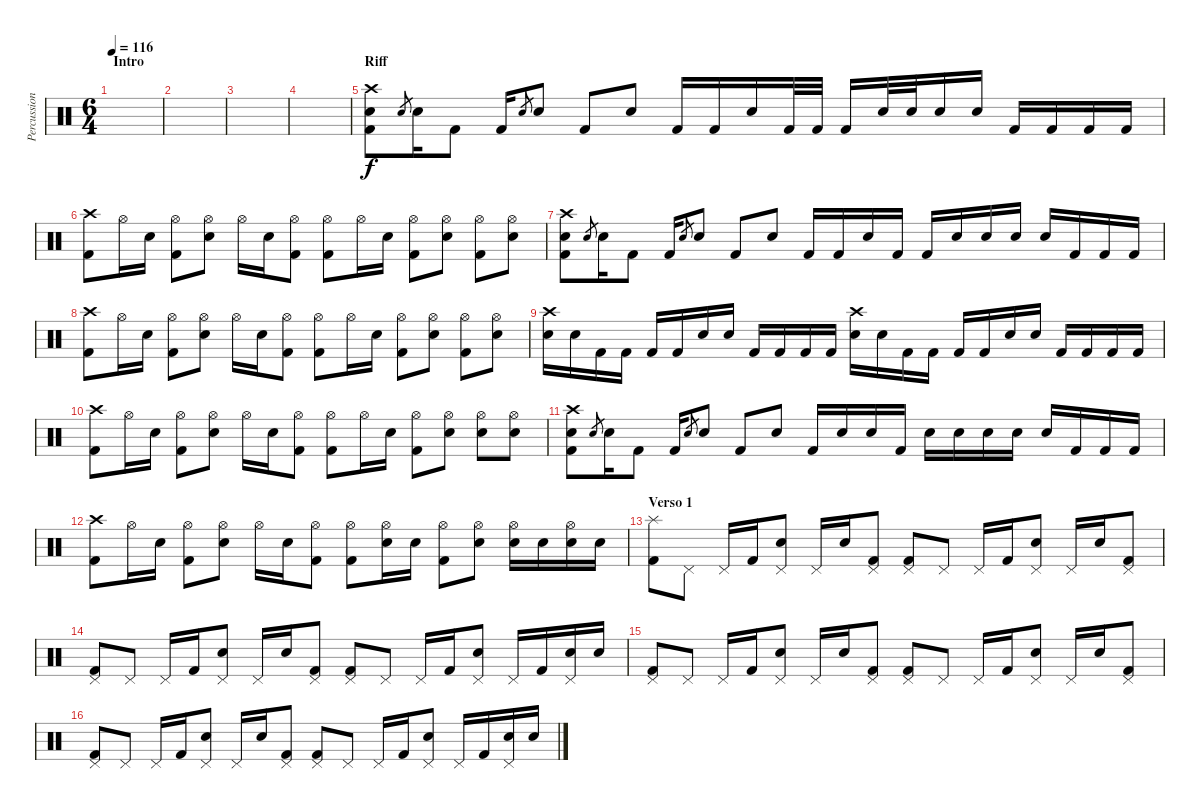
\track ("Percussioni" "Percussion") {instrument percussion}
\staff {score}
\articulation defaults
\ts (6 4)
\section ("" "Intro")
\tempo 116
\clef neutral
\ks c
|
|
|
|
\section ("" "Riff")
("Crash high (hit)" "Snare (hit) 2" "Kick (hit) 2").8 "Snare (hit) 2".8{gr} "Electric Snare (hit)".16 "Kick (hit) 2".8 "Kick (hit) 2".16 "Snare (hit) 2".8{gr} "Electric Snare (hit)".8 "Kick (hit) 2".8 "Electric Snare (hit)".8 "Kick (hit) 2".16 "Kick (hit) 2".16 "Electric Snare (hit)".16 "Kick (hit) 2".32 "Kick (hit) 2".32 "Kick (hit) 2".16 "Electric Snare (hit)".32 "Electric Snare (hit)".32 "Electric Snare (hit)".16 "Snare (hit) 2".16 "Kick (hit) 2".16 "Kick (hit) 2".16 "Kick (hit) 2".16 "Kick (hit) 2".16 |
("Crash high (hit)" "Kick (hit) 2").8 "Hi-Hat (open)".16 "Electric Snare (hit)".16 ("Hi-Hat (open)" "Kick (hit) 2").8 ("Hi-Hat (open)" "Electric Snare (hit)").8 "Hi-Hat (open)".16 "Electric Snare (hit)".16 ("Hi-Hat (open)" "Kick (hit) 2").8 ("Hi-Hat (open)" "Kick (hit) 2").8 "Hi-Hat (open)".16 "Electric Snare (hit)".16 ("Hi-Hat (open)" "Kick (hit) 2").8 ("Hi-Hat (open)" "Electric Snare (hit)").8 ("Hi-Hat (open)" "Kick (hit) 2").8 ("Hi-Hat (open)" "Electric Snare (hit)").8 |
("Crash high (hit)" "Snare (hit) 2" "Kick (hit) 2").8 "Snare (hit) 2".8{gr} "Electric Snare (hit)".16 "Kick (hit) 2".8 "Kick (hit) 2".16 "Snare (hit) 2".8{gr} "Electric Snare (hit)".8 "Kick (hit) 2".8 "Electric Snare (hit)".8 "Kick (hit) 2".16 "Kick (hit) 2".16 "Electric Snare (hit)".16 "Kick (hit) 2".16 "Kick (hit) 2".16 "Electric Snare (hit)".16 "Electric Snare (hit)".16 "Snare (hit) 2".16 "Snare (hit) 2".16 "Kick (hit) 2".16 "Kick (hit) 2".16 "Kick (hit) 2".16 |
("Crash high (hit)" "Kick (hit) 2").8 "Hi-Hat (open)".16 "Electric Snare (hit)".16 ("Hi-Hat (open)" "Kick (hit) 2").8 ("Hi-Hat (open)" "Electric Snare (hit)").8 "Hi-Hat (open)".16 "Electric Snare (hit)".16 ("Hi-Hat (open)" "Kick (hit) 2").8 ("Hi-Hat (open)" "Kick (hit) 2").8 "Hi-Hat (open)".16 "Electric Snare (hit)".16 ("Hi-Hat (open)" "Kick (hit) 2").8 ("Hi-Hat (open)" "Electric Snare (hit)").8 ("Hi-Hat (open)" "Kick (hit) 2").8 ("Hi-Hat (open)" "Electric Snare (hit)").8 |
("Crash high (hit)" "Electric Snare (hit)").16 "Snare (hit) 2".16 "Kick (hit) 2".16 "Kick (hit) 2".16 "Kick (hit) 2".16 "Kick (hit) 2".16 "Snare (hit) 2".16 "Electric Snare (hit)".16 "Kick (hit) 2".16 "Kick (hit) 2".16 "Kick (hit) 2".16 "Kick (hit) 2".16 ("Crash high (hit)" "Electric Snare (hit)").16 "Snare (hit) 2".16 "Kick (hit) 2".16 "Kick (hit) 2".16 "Kick (hit) 2".16 "Kick (hit) 2".16 "Snare (hit) 2".16 "Electric Snare (hit)".16 "Kick (hit) 2".16 "Kick (hit) 2".16 "Kick (hit) 2".16 "Kick (hit) 2".16 |
("Crash high (hit)" "Kick (hit) 2").8 "Hi-Hat (open)".16 "Electric Snare (hit)".16 ("Hi-Hat (open)" "Kick (hit) 2").8 ("Hi-Hat (open)" "Electric Snare (hit)").8 "Hi-Hat (open)".16 "Electric Snare (hit)".16 ("Hi-Hat (open)" "Kick (hit) 2").8 ("Hi-Hat (open)" "Kick (hit) 2").8 "Hi-Hat (open)".16 "Electric Snare (hit)".16 ("Hi-Hat (open)" "Kick (hit) 2").8 ("Hi-Hat (open)" "Electric Snare (hit)").8 ("Hi-Hat (open)" "Electric Snare (hit)").8 ("Hi-Hat (open)" "Electric Snare (hit)").8 |
("Crash high (hit)" "Snare (hit) 2" "Kick (hit) 2").8 "Snare (hit) 2".8{gr} "Electric Snare (hit)".16 "Kick (hit) 2".8 "Kick (hit) 2".16 "Snare (hit) 2".8{gr} "Electric Snare (hit)".8 "Kick (hit) 2".8 "Electric Snare (hit)".8 "Kick (hit) 2".16 "Electric Snare (hit)".16 "Electric Snare (hit)".16 "Kick (hit) 2".16 "Electric Snare (hit)".16 "Electric Snare (hit)".16 "Electric Snare (hit)".16 "Snare (hit) 2".16 "Snare (hit) 2".16 "Kick (hit) 2".16 "Kick (hit) 2".16 "Kick (hit) 2".16 |
("Crash high (hit)" "Kick (hit) 2").8 "Hi-Hat (open)".16 "Electric Snare (hit)".16 ("Hi-Hat (open)" "Kick (hit) 2").8 ("Hi-Hat (open)" "Electric Snare (hit)").8 "Hi-Hat (open)".16 "Electric Snare (hit)".16 ("Hi-Hat (open)" "Kick (hit) 2").8 ("Hi-Hat (open)" "Kick (hit) 2").8 ("Hi-Hat (open)" "Electric Snare (hit)").16 "Electric Snare (hit)".16 ("Hi-Hat (open)" "Kick (hit) 2").8 ("Hi-Hat (open)" "Electric Snare (hit)").8 ("Hi-Hat (open)" "Electric Snare (hit)").16 "Electric Snare (hit)".16 ("Hi-Hat (open)" "Snare (hit) 2").16 "Snare (hit) 2".16 |
\section ("" "Verso 1")
("Splash (hit)" "Kick (hit) 2").8 "Pedal Hi-Hat (hit)".8 "Pedal Hi-Hat (hit)".16 "Kick (hit) 2".16 ("Snare (hit) 2" "Pedal Hi-Hat (hit)").8 "Pedal Hi-Hat (hit)".16 "Electric Snare (hit)".16 ("Kick (hit) 2" "Pedal Hi-Hat (hit)").8 ("Kick (hit) 2" "Pedal Hi-Hat (hit)").8 "Pedal Hi-Hat (hit)".8 "Pedal Hi-Hat (hit)".16 "Kick (hit) 2".16 ("Snare (hit) 2" "Pedal Hi-Hat (hit)").8 "Pedal Hi-Hat (hit)".16 "Electric Snare (hit)".16 ("Kick (hit) 2" "Pedal Hi-Hat (hit)").8 |
("Kick (hit) 2" "Pedal Hi-Hat (hit)").8 "Pedal Hi-Hat (hit)".8 "Pedal Hi-Hat (hit)".16 "Kick (hit) 2".16 ("Snare (hit) 2" "Pedal Hi-Hat (hit)").8 "Pedal Hi-Hat (hit)".16 "Electric Snare (hit)".16 ("Kick (hit) 2" "Pedal Hi-Hat (hit)").8 ("Kick (hit) 2" "Pedal Hi-Hat (hit)").8 "Pedal Hi-Hat (hit)".8 "Pedal Hi-Hat (hit)".16 "Kick (hit) 2".16 ("Snare (hit) 2" "Pedal Hi-Hat (hit)").8 "Pedal Hi-Hat (hit)".16 "Kick (hit) 2".16 ("Snare (hit) 2" "Pedal Hi-Hat (hit)").16 "Electric Snare (hit)".16 |
("Kick (hit) 2" "Pedal Hi-Hat (hit)").8 "Pedal Hi-Hat (hit)".8 "Pedal Hi-Hat (hit)".16 "Kick (hit) 2".16 ("Snare (hit) 2" "Pedal Hi-Hat (hit)").8 "Pedal Hi-Hat (hit)".16 "Electric Snare (hit)".16 ("Kick (hit) 2" "Pedal Hi-Hat (hit)").8 ("Kick (hit) 2" "Pedal Hi-Hat (hit)").8 "Pedal Hi-Hat (hit)".8 "Pedal Hi-Hat (hit)".16 "Kick (hit) 2".16 ("Snare (hit) 2" "Pedal Hi-Hat (hit)").8 "Pedal Hi-Hat (hit)".16 "Electric Snare (hit)".16 ("Kick (hit) 2" "Pedal Hi-Hat (hit)").8 |
("Kick (hit) 2" "Pedal Hi-Hat (hit)").8 "Pedal Hi-Hat (hit)".8 "Pedal Hi-Hat (hit)".16 "Kick (hit) 2".16 ("Snare (hit) 2" "Pedal Hi-Hat (hit)").8 "Pedal Hi-Hat (hit)".16 "Electric Snare (hit)".16 ("Kick (hit) 2" "Pedal Hi-Hat (hit)").8 ("Kick (hit) 2" "Pedal Hi-Hat (hit)").8 "Pedal Hi-Hat (hit)".8 "Pedal Hi-Hat (hit)".16 "Kick (hit) 2".16 ("Snare (hit) 2" "Pedal Hi-Hat (hit)").8 "Pedal Hi-Hat (hit)".16 "Kick (hit) 2".16 ("Snare (hit) 2" "Pedal Hi-Hat (hit)").16 "Electric Snare (hit)".16
